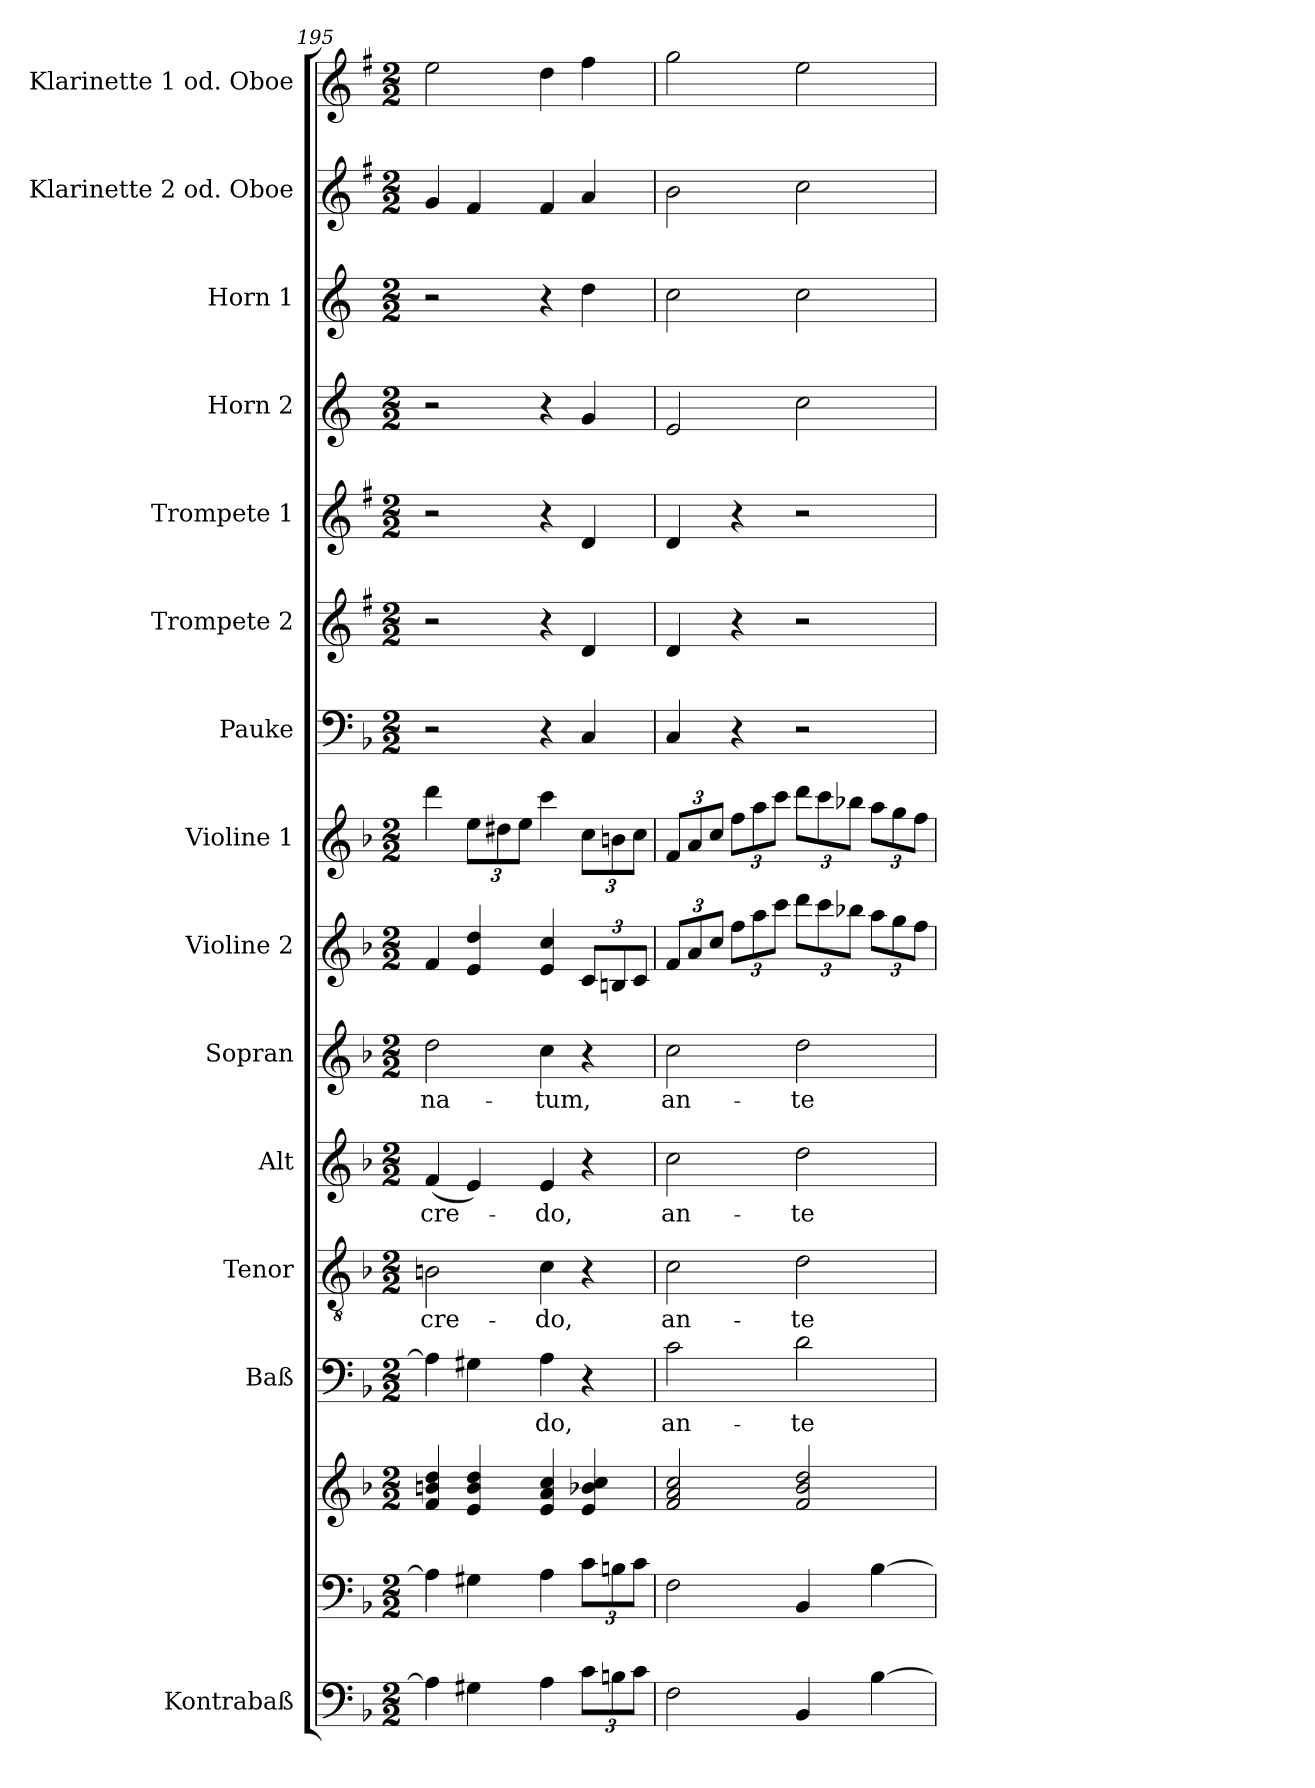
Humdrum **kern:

**kern	**kern	**kern	**kern	**text	**kern	**text	**kern	**text	**kern	**text	**kern	**kern	**kern	**kern	**kern	**kern	**kern	**kern	**kern
*part15	*part14	*part14	*part13	*part13	*part12	*part12	*part11	*part11	*part10	*part10	*part9	*part8	*part7	*part6	*part5	*part4	*part3	*part2	*part1
*staff16	*staff15	*staff14	*staff13	*staff13	*staff12	*staff12	*staff11	*staff11	*staff10	*staff10	*staff9	*staff8	*staff7	*staff6	*staff5	*staff4	*staff3	*staff2	*staff1
*I"Kontrabaß	*	*	*I"Baß	*	*I"Tenor	*	*I"Alt	*	*I"Sopran	*	*I"Violine 2	*I"Violine 1	*I"Pauke	*I"Trompete 2	*I"Trompete 1	*I"Horn 2	*I"Horn 1	*I"Klarinette 2 od. Oboe	*I"Klarinette 1 od. Oboe
*	*	*	*	*	*	*	*	*	*	*	*	*	*	*I'Tpt	*I'Tpt	*I'Hn	*I'Hn	*	*
*clefF4	*clefF4	*clefG2	*clefF4	*	*clefGv2	*	*clefG2	*	*clefG2	*	*clefG2	*clefG2	*clefF4	*clefG2	*clefG2	*clefG2	*clefG2	*clefG2	*clefG2
*ITrd7c12	*	*	*	*	*	*	*	*	*	*	*	*	*	*ITrd1c2	*ITrd1c2	*ITrd4c7	*ITrd4c7	*ITrd1c2	*ITrd1c2
*k[b-]	*k[b-]	*k[b-]	*k[b-]	*	*k[b-]	*	*k[b-]	*	*k[b-]	*	*k[b-]	*k[b-]	*k[b-]	*k[b-]	*k[b-]	*k[b-]	*k[b-]	*k[b-]	*k[b-]
*F:	*F:	*F:	*F:	*	*F:	*	*F:	*	*F:	*	*F:	*F:	*F:	*F:	*F:	*F:	*F:	*F:	*F:
*M2/2	*M2/2	*M2/2	*M2/2	*	*M2/2	*	*M2/2	*	*M2/2	*	*M2/2	*M2/2	*M2/2	*M2/2	*M2/2	*M2/2	*M2/2	*M2/2	*M2/2
=195	=195	=195	=195	=195	=195	=195	=195	=195	=195	=195	=195	=195	=195	=195	=195	=195	=195	=195	=195
!	!	!	!	!	!	!LO:LY:b	!	!LO:LY:b	!	!LO:LY:b	!	!	!	!	!	!	!	!	!
4AA\]	4A\]	4f/ 4bn/ 4dd/	4A\]	.	2Bn\	cre-	(<4f/	cre-	2dd\	na-	4f/	4ddd\	2r	2r	2r	2r	2r	4f/	2dd\
*	*	*	*	*	*	*	*	*	*	*	*	*Xbrackettup	*	*	*	*	*	*	*
4GG#X\	4G#X\	4e/ 4b/ 4dd/	4G#X\	.	.	.	4e/)	.	.	.	4e/ 4dd/	12ee\L	.	.	.	.	.	4e/	.
.	.	.	.	.	.	.	.	.	.	.	.	12dd#X\	.	.	.	.	.	.	.
.	.	.	.	.	.	.	.	.	.	.	.	12ee\J	.	.	.	.	.	.	.
!	!	!	!	!LO:LY:b	!	!LO:LY:b	!	!LO:LY:b	!	!LO:LY:b	!	!	!	!	!	!	!	!	!
4AA\	4A\	4e/ 4a/ 4cc/	4A\	-do,	4c\	-do,	4e/	-do,	4cc\	-tum,	4e/ 4cc/	4ccc\	4r	4r	4r	4r	4r	4e/	4cc\
*	*	*	*	*	*	*	*	*	*	*	*Xbrackettup	*	*	*	*	*	*	*	*
12C\L	12c\L	4e/ 4b-X/ 4cc/	4r	.	4r	.	4r	.	4r	.	12c/L	12cc\L	4C/	4c/	4c/	4c/	4g\	4g/	4ee\
12BBn\	12Bn\	.	.	.	.	.	.	.	.	.	12Bn/	12bn\	.	.	.	.	.	.	.
12C\J	12c\J	.	.	.	.	.	.	.	.	.	12c/J	12cc\J	.	.	.	.	.	.	.
=196	=196	=196	=196	=196	=196	=196	=196	=196	=196	=196	=196	=196	=196	=196	=196	=196	=196	=196	=196
!	!	!	!	!LO:LY:b	!	!LO:LY:b	!	!LO:LY:b	!	!LO:LY:b	!	!	!	!	!	!	!	!	!
2FF\	2F\	2f/ 2a/ 2cc/	2c\	an-	2c\	an-	2cc\	an-	2cc\	an-	12f/L	12f/L	4C/	4c/	4c/	2A/	2f\	2a\	2ff\
.	.	.	.	.	.	.	.	.	.	.	12a/	12a/	.	.	.	.	.	.	.
.	.	.	.	.	.	.	.	.	.	.	12cc/J	12cc/J	.	.	.	.	.	.	.
.	.	.	.	.	.	.	.	.	.	.	12ff\L	12ff\L	4r	4r	4r	.	.	.	.
.	.	.	.	.	.	.	.	.	.	.	12aa\	12aa\	.	.	.	.	.	.	.
.	.	.	.	.	.	.	.	.	.	.	12ccc\J	12ccc\J	.	.	.	.	.	.	.
!	!	!	!	!LO:LY:b	!	!LO:LY:b	!	!LO:LY:b	!	!LO:LY:b	!	!	!	!	!	!	!	!	!
4BBB-/	4BB-/	2f/ 2b-/ 2dd/	2d\	-te	2d\	-te	2dd\	-te	2dd\	-te	12ddd\L	12ddd\L	2r	2r	2r	2f\	2f\	2b-\	2dd\
.	.	.	.	.	.	.	.	.	.	.	12ccc\	12ccc\	.	.	.	.	.	.	.
.	.	.	.	.	.	.	.	.	.	.	12bb-X\J	12bb-X\J	.	.	.	.	.	.	.
[4BB-\	[4B-\	.	.	.	.	.	.	.	.	.	12aa\L	12aa\L	.	.	.	.	.	.	.
.	.	.	.	.	.	.	.	.	.	.	12gg\	12gg\	.	.	.	.	.	.	.
.	.	.	.	.	.	.	.	.	.	.	12ff\J	12ff\J	.	.	.	.	.	.	.
=	=	=	=	=	=	=	=	=	=	=	=	=	=	=	=	=	=	=	=
*-	*-	*-	*-	*-	*-	*-	*-	*-	*-	*-	*-	*-	*-	*-	*-	*-	*-	*-	*-
